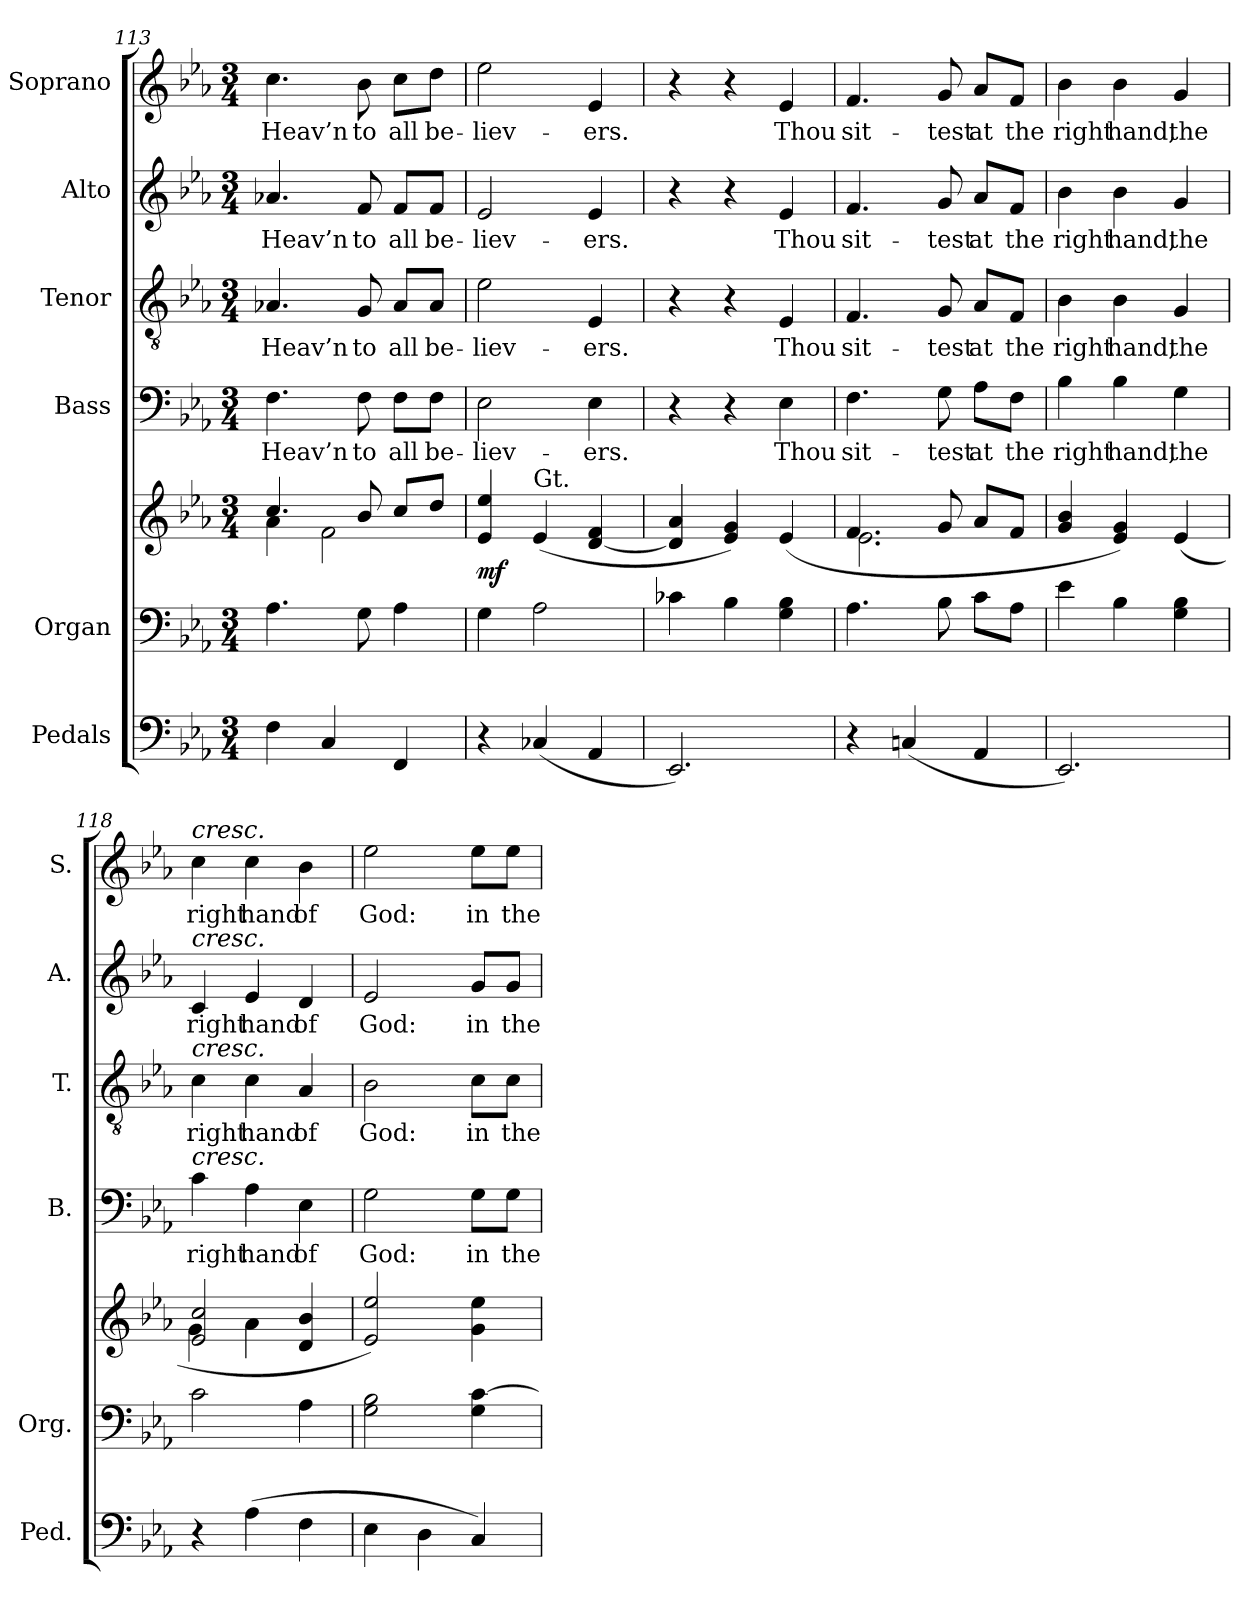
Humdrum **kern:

**kern	**kern	**kern	**dynam	**kern	**text	**kern	**text	**kern	**text	**kern	**text
*part6	*part5	*part5	*part5	*part4	*part4	*part3	*part3	*part2	*part2	*part1	*part1
*staff7	*staff6	*staff5	*staff5/6	*staff4	*staff4	*staff3	*staff3	*staff2	*staff2	*staff1	*staff1
*I"Pedals	*I"Organ	*	*	*I"Bass	*	*I"Tenor	*	*I"Alto	*	*I"Soprano	*
*I'Ped.	*I'Org.	*	*	*I'B.	*	*I'T.	*	*I'A.	*	*I'S.	*
*clefF4	*clefF4	*clefG2	*	*clefF4	*	*clefGv2	*	*clefG2	*	*clefG2	*
*	*	*	*	*	*	*ITrd7c12	*	*	*	*	*
*k[b-e-a-]	*k[b-e-a-]	*k[b-e-a-]	*	*k[b-e-a-]	*	*k[b-e-a-]	*	*k[b-e-a-]	*	*k[b-e-a-]	*
*E-:	*E-:	*E-:	*	*E-:	*	*E-:	*	*E-:	*	*E-:	*
*M3/4	*M3/4	*M3/4	*	*M3/4	*	*M3/4	*	*M3/4	*	*M3/4	*
=113	=113	=113	=113	=113	=113	=113	=113	=113	=113	=113	=113
*	*	*^	*	*	*	*	*	*	*	*	*
!	!	!	!	!	!	!LO:LY:b:color=#000000	!	!	!	!	!	!
!	!	!	!	!	!	!	!	!LO:LY:b:color=#000000	!	!	!	!
!	!	!	!	!	!	!	!	!	!	!LO:LY:b:color=#000000	!	!
!	!	!	!	!	!	!	!	!	!	!	!	!LO:LY:b:color=#000000
4Fi\	4.A-i\	4.cci/	4a-i\	.	4.Fi\	Heav’n	4.AA-Xi/	Heav’n	4.a-Xi/	Heav’n	4.cci\	Heav’n
4Ci/	.	.	2fi\	.	.	.	.	.	.	.	.	.
!	!	!	!	!	!	!LO:LY:b:color=#000000	!	!	!	!	!	!
!	!	!	!	!	!	!	!	!LO:LY:b:color=#000000	!	!	!	!
!	!	!	!	!	!	!	!	!	!	!LO:LY:b:color=#000000	!	!
!	!	!	!	!	!	!	!	!	!	!	!	!LO:LY:b:color=#000000
.	8Gi\	8b-i/	.	.	8Fi\	to	8GGi/	to	8fi/	to	8b-i\	to
!	!	!	!	!	!	!LO:LY:b:color=#000000	!	!	!	!	!	!
!	!	!	!	!	!	!	!	!LO:LY:b:color=#000000	!	!	!	!
!	!	!	!	!	!	!	!	!	!	!LO:LY:b:color=#000000	!	!
!	!	!	!	!	!	!	!	!	!	!	!	!LO:LY:b:color=#000000
4FFi/	4A-i\	8cci/L	.	.	8Fi\L	all	8AA-i/L	all	8fi/L	all	8cci\L	all
!	!	!	!	!	!	!LO:LY:b:color=#000000	!	!	!	!	!	!
!	!	!	!	!	!	!	!	!LO:LY:b:color=#000000	!	!	!	!
!	!	!	!	!	!	!	!	!	!	!LO:LY:b:color=#000000	!	!
!	!	!	!	!	!	!	!	!	!	!	!	!LO:LY:b:color=#000000
.	.	8ddi/J	.	.	8Fi\J	be-	8AA-i/J	be-	8fi/J	be-	8ddi\J	be-
*	*	*v	*v	*	*	*	*	*	*	*	*	*
=114	=114	=114	=114	=114	=114	=114	=114	=114	=114	=114	=114
!	!	!	!	!	!LO:LY:b:color=#000000	!	!	!	!	!	!
!	!	!	!	!	!	!	!LO:LY:b:color=#000000	!	!	!	!
!	!	!	!	!	!	!	!	!	!LO:LY:b:color=#000000	!	!
!	!	!	!	!	!	!	!	!	!	!	!LO:LY:b:color=#000000
4r	4Gi\	4e-i/ 4ee-i	mf	2E-i\	-liev-	2E-i\	-liev-	2e-i/	-liev-	2ee-i\	-liev-
!	!	!LO:TX:a:t=Gt.	!	!	!	!	!	!	!	!	!
(4C-Xi/	2A-i\	(4e-i/	.	.	.	.	.	.	.	.	.
!	!	!	!	!	!LO:LY:b:color=#000000	!	!	!	!	!	!
!	!	!	!	!	!	!	!LO:LY:b:color=#000000	!	!	!	!
!	!	!	!	!	!	!	!	!	!LO:LY:b:color=#000000	!	!
!	!	!	!	!	!	!	!	!	!	!	!LO:LY:b:color=#000000
4AA-i/	.	[4di/ 4fi	.	4E-i\	-ers.	4EE-i/	-ers.	4e-i/	-ers.	4e-i/	-ers.
!!LO:LB:g=z
=115	=115	=115	=115	=115	=115	=115	=115	=115	=115	=115	=115
2.EE-i/)	4c-Xi\	4di/] 4a-i	.	4r	.	4r	.	4r	.	4r	.
.	4B-i\	4e-i/ 4gi)	.	4r	.	4r	.	4r	.	4r	.
!	!	!	!	!	!LO:LY:b:color=#000000	!	!	!	!	!	!
!	!	!	!	!	!	!	!LO:LY:b:color=#000000	!	!	!	!
!	!	!	!	!	!	!	!	!	!LO:LY:b:color=#000000	!	!
!	!	!	!	!	!	!	!	!	!	!	!LO:LY:b:color=#000000
.	4Gi\ 4B-i	(4e-i/	.	4E-i\	Thou	4EE-i/	Thou	4e-i/	Thou	4e-i/	Thou
=116	=116	=116	=116	=116	=116	=116	=116	=116	=116	=116	=116
*	*	*^	*	*	*	*	*	*	*	*	*
!	!	!	!	!	!	!LO:LY:b:color=#000000	!	!	!	!	!	!
!	!	!	!	!	!	!	!	!LO:LY:b:color=#000000	!	!	!	!
!	!	!	!	!	!	!	!	!	!	!LO:LY:b:color=#000000	!	!
!	!	!	!	!	!	!	!	!	!	!	!	!LO:LY:b:color=#000000
4r	4.A-i\	4.fi/	2.e-i\	.	4.Fi\	sit-	4.FFi/	sit-	4.fi/	sit-	4.fi/	sit-
(4Cni/	.	.	.	.	.	.	.	.	.	.	.	.
!	!	!	!	!	!	!LO:LY:b:color=#000000	!	!	!	!	!	!
!	!	!	!	!	!	!	!	!LO:LY:b:color=#000000	!	!	!	!
!	!	!	!	!	!	!	!	!	!	!LO:LY:b:color=#000000	!	!
!	!	!	!	!	!	!	!	!	!	!	!	!LO:LY:b:color=#000000
.	8B-i\	8gi/	.	.	8Gi\	-test	8GGi/	-test	8gi/	-test	8gi/	-test
!	!	!	!	!	!	!LO:LY:b:color=#000000	!	!	!	!	!	!
!	!	!	!	!	!	!	!	!LO:LY:b:color=#000000	!	!	!	!
!	!	!	!	!	!	!	!	!	!	!LO:LY:b:color=#000000	!	!
!	!	!	!	!	!	!	!	!	!	!	!	!LO:LY:b:color=#000000
4AA-i/	8ci\L	8a-i/L	.	.	8A-i\L	at	8AA-i/L	at	8a-i/L	at	8a-i/L	at
!	!	!	!	!	!	!LO:LY:b:color=#000000	!	!	!	!	!	!
!	!	!	!	!	!	!	!	!LO:LY:b:color=#000000	!	!	!	!
!	!	!	!	!	!	!	!	!	!	!LO:LY:b:color=#000000	!	!
!	!	!	!	!	!	!	!	!	!	!	!	!LO:LY:b:color=#000000
.	8A-i\J	8fi/J	.	.	8Fi\J	the	8FFi/J	the	8fi/J	the	8fi/J	the
*	*	*v	*v	*	*	*	*	*	*	*	*	*
=117	=117	=117	=117	=117	=117	=117	=117	=117	=117	=117	=117
!	!	!	!	!	!LO:LY:b:color=#000000	!	!	!	!	!	!
!	!	!	!	!	!	!	!LO:LY:b:color=#000000	!	!	!	!
!	!	!	!	!	!	!	!	!	!LO:LY:b:color=#000000	!	!
!	!	!	!	!	!	!	!	!	!	!	!LO:LY:b:color=#000000
2.EE-i/)	4e-i\	4gi/ 4b-i	.	4B-i\	right	4BB-i\	right	4b-i\	right	4b-i\	right
!	!	!	!	!	!LO:LY:b:color=#000000	!	!	!	!	!	!
!	!	!	!	!	!	!	!LO:LY:b:color=#000000	!	!	!	!
!	!	!	!	!	!	!	!	!	!LO:LY:b:color=#000000	!	!
!	!	!	!	!	!	!	!	!	!	!	!LO:LY:b:color=#000000
.	4B-i\	4e-i/ 4gi)	.	4B-i\	hand,	4BB-i\	hand,	4b-i\	hand,	4b-i\	hand,
!	!	!	!	!	!LO:LY:b:color=#000000	!	!	!	!	!	!
!	!	!	!	!	!	!	!LO:LY:b:color=#000000	!	!	!	!
!	!	!	!	!	!	!	!	!	!LO:LY:b:color=#000000	!	!
!	!	!	!	!	!	!	!	!	!	!	!LO:LY:b:color=#000000
.	4Gi\ 4B-i	(4e-i/	.	4Gi\	the	4GGi/	the	4gi/	the	4gi/	the
=118	=118	=118	=118	=118	=118	=118	=118	=118	=118	=118	=118
*	*	*^	*	*	*	*	*	*	*	*	*
!	!	!	!	!	!	!LO:LY:b:color=#000000	!	!	!	!	!	!
!	!	!	!	!	!	!	!	!LO:LY:b:color=#000000	!	!	!	!
!	!	!	!	!	!	!	!	!	!	!LO:LY:b:color=#000000	!	!
!	!	!	!	!	!	!	!	!	!	!	!LO:TX:a:i:t=cresc.	!
!	!	!	!	!	!	!	!	!	!LO:TX:a:i:t=cresc.	!	!	!
!	!	!	!	!	!	!	!LO:TX:a:i:t=cresc.	!	!	!	!	!
!	!	!	!	!	!LO:TX:a:i:t=cresc.	!	!	!	!	!	!	!
!	!	!	!	!	!	!	!	!	!	!	!	!LO:LY:b:color=#000000
4r	2ci\	2e-i/ 2cci	4gi\	.	4ci\	right	4Ci\	right	4ci/	right	4cci\	right
!	!	!	!	!	!	!LO:LY:b:color=#000000	!	!	!	!	!	!
!	!	!	!	!	!	!	!	!LO:LY:b:color=#000000	!	!	!	!
!	!	!	!	!	!	!	!	!	!	!LO:LY:b:color=#000000	!	!
!	!	!	!	!	!	!	!	!	!	!	!	!LO:LY:b:color=#000000
(4A-i\	.	.	4a-i\	.	4A-i\	hand	4Ci\	hand	4e-i/	hand	4cci\	hand
!	!	!	!	!	!	!LO:LY:b:color=#000000	!	!	!	!	!	!
!	!	!	!	!	!	!	!	!LO:LY:b:color=#000000	!	!	!	!
!	!	!	!	!	!	!	!	!	!	!LO:LY:b:color=#000000	!	!
!	!	!	!	!	!	!	!	!	!	!	!	!LO:LY:b:color=#000000
4Fi\	4A-i\	4di/ 4b-i	4ryy	.	4E-i\	of	4AA-i/	of	4di/	of	4b-i\	of
*	*	*v	*v	*	*	*	*	*	*	*	*	*
=119	=119	=119	=119	=119	=119	=119	=119	=119	=119	=119	=119
*	*	*^	*	*	*	*	*	*	*	*	*
!	!	!	!	!	!	!LO:LY:b:color=#000000	!	!	!	!	!	!
*	*	*v	*v	*	*	*	*	*	*	*	*	*
*	*	*^	*	*	*	*	*	*	*	*	*
!	!	!	!	!	!	!	!	!LO:LY:b:color=#000000	!	!	!	!
*	*	*v	*v	*	*	*	*	*	*	*	*	*
*	*	*^	*	*	*	*	*	*	*	*	*
!	!	!	!	!	!	!	!	!	!	!LO:LY:b:color=#000000	!	!
*	*	*v	*v	*	*	*	*	*	*	*	*	*
*	*	*^	*	*	*	*	*	*	*	*	*
!	!	!	!	!	!	!	!	!	!	!	!	!LO:LY:b:color=#000000
*	*	*v	*v	*	*	*	*	*	*	*	*	*
4E-i\	2Gi\ 2B-i	2e-i/ 2ee-i)	.	2Gi\	God:	2BB-i\	God:	2e-i/	God:	2ee-i\	God:
4Di\	.	.	.	.	.	.	.	.	.	.	.
!	!	!	!	!	!LO:LY:b:color=#000000	!	!	!	!	!	!
!	!	!	!	!	!	!	!LO:LY:b:color=#000000	!	!	!	!
!	!	!	!	!	!	!	!	!	!LO:LY:b:color=#000000	!	!
!	!	!	!	!	!	!	!	!	!	!	!LO:LY:b:color=#000000
4Ci/)	4Gi\ [4ci	4gi\ 4ee-i	.	8Gi\L	in	8Ci\L	in	8gi/L	in	8ee-i\L	in
!	!	!	!	!	!LO:LY:b:color=#000000	!	!	!	!	!	!
!	!	!	!	!	!	!	!LO:LY:b:color=#000000	!	!	!	!
!	!	!	!	!	!	!	!	!	!LO:LY:b:color=#000000	!	!
!	!	!	!	!	!	!	!	!	!	!	!LO:LY:b:color=#000000
.	.	.	.	8Gi\J	the	8Ci\J	the	8gi/J	the	8ee-i\J	the
=	=	=	=	=	=	=	=	=	=	=	=
*-	*-	*-	*-	*-	*-	*-	*-	*-	*-	*-	*-
